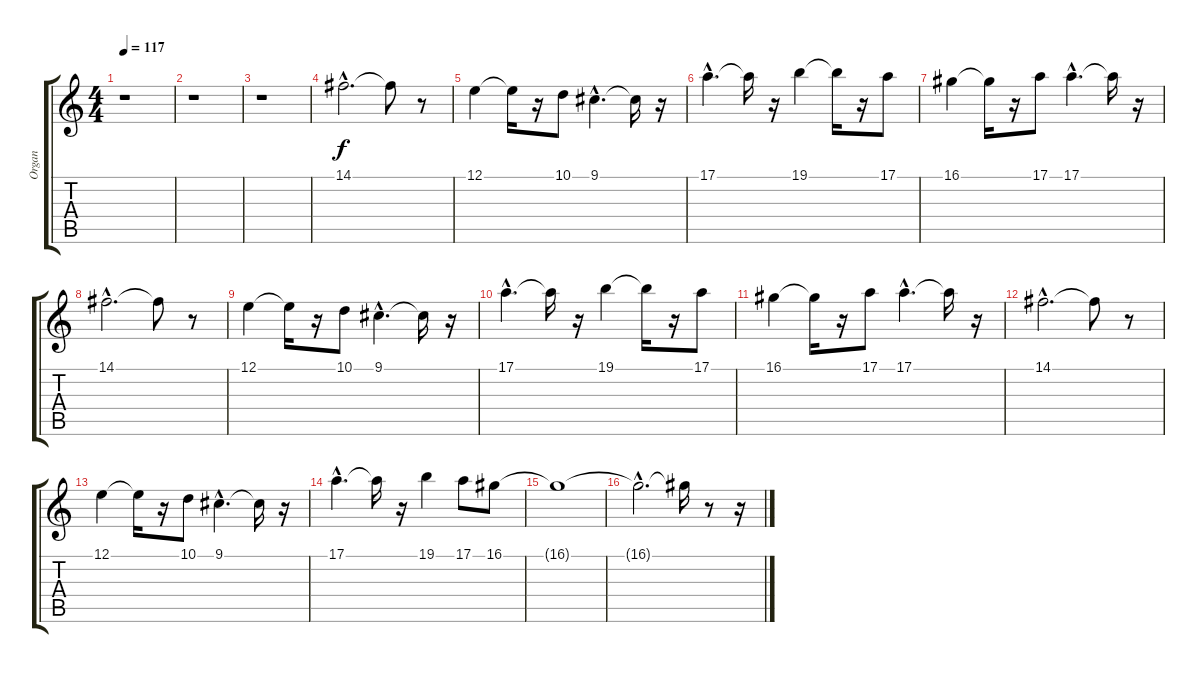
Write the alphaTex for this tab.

\track ("Organ" "Organ") {instrument drawbarorgan}
\staff {score tabs}
\tuning (E4 B3 G3 D3 A2 E2) {hide}
\ts (4 4)
\tempo 117
\clef g2
\ks c
r.1{dy f instrument drawbarorgan} |
r.1 |
r.1 |
14.1{hac}.2{d} 14.1{t}.8 r.8 |
12.1.4 12.1{t}.16 r.16 10.1.8 9.1{hac}.4{d} 9.1{t}.16 r.16 |
17.1{hac}.4{d} 17.1{t}.16 r.16 19.1.4 19.1{t}.16 r.16 17.1.8 |
16.1.4 16.1{t}.16 r.16 17.1.8 17.1{hac}.4{d} 17.1{t}.16 r.16 |
14.1{hac}.2{d} 14.1{t}.8 r.8 |
12.1.4 12.1{t}.16 r.16 10.1.8 9.1{hac}.4{d} 9.1{t}.16 r.16 |
17.1{hac}.4{d} 17.1{t}.16 r.16 19.1.4 19.1{t}.16 r.16 17.1.8 |
16.1.4 16.1{t}.16 r.16 17.1.8 17.1{hac}.4{d} 17.1{t}.16 r.16 |
14.1{hac}.2{d} 14.1{t}.8 r.8 |
12.1.4 12.1{t}.16 r.16 10.1.8 9.1{hac}.4{d} 9.1{t}.16 r.16 |
17.1{hac}.4{d} 17.1{t}.16 r.16 19.1.4 17.1.8 16.1.8 |
16.1{t}.1 |
16.1{hac t}.2{d} 16.1{t}.16 r.8 r.16
